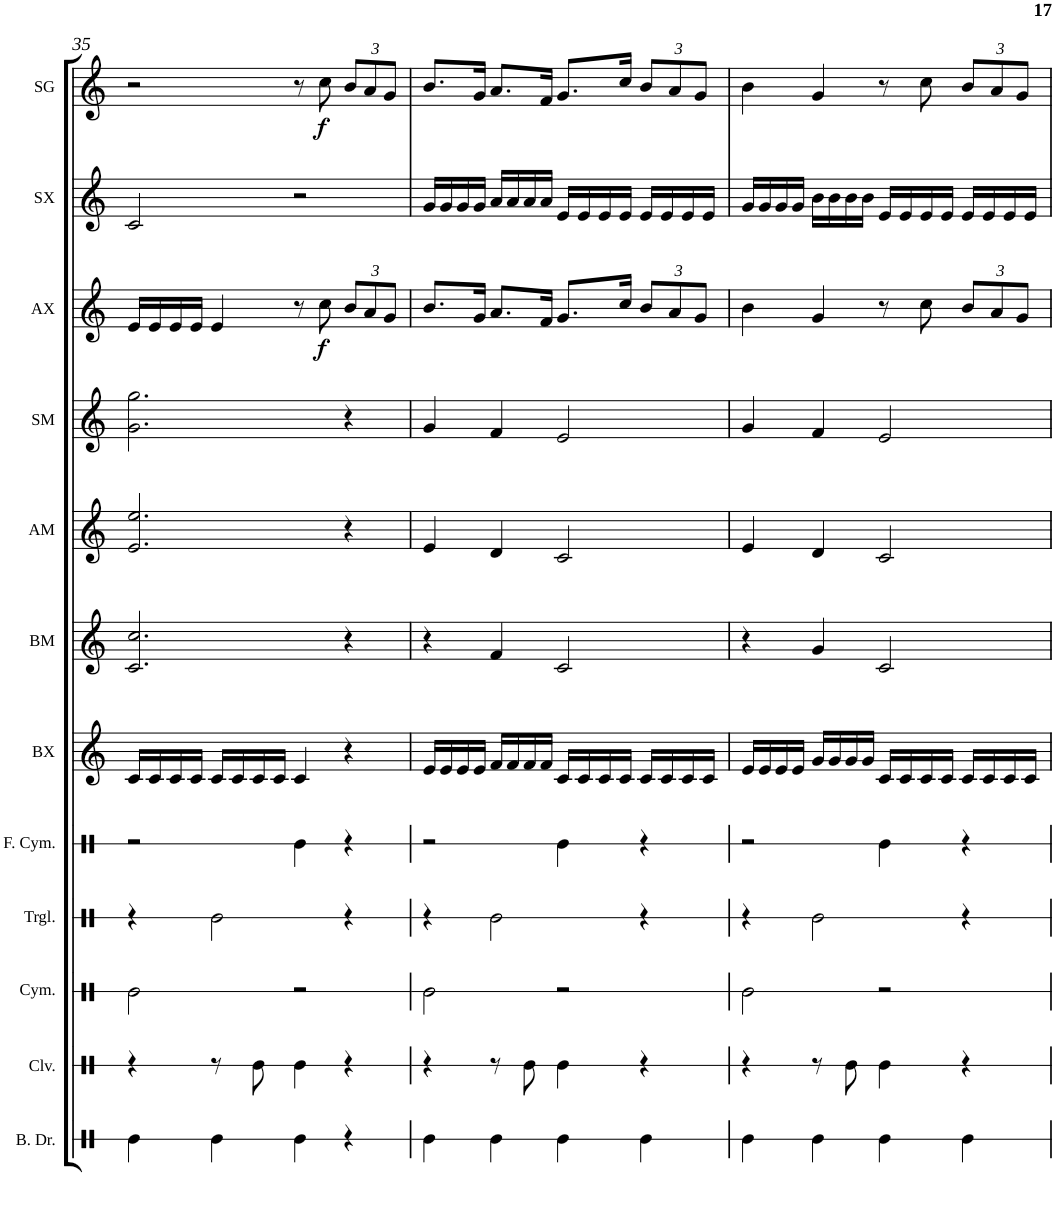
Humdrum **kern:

**kern	**kern	**kern	**kern	**kern	**kern	**kern	**kern	**kern	**kern	**dynam	**kern	**kern	**dynam
*part12	*part11	*part10	*part9	*part8	*part7	*part6	*part5	*part4	*part3	*part3	*part2	*part1	*part1
*staff12	*staff11	*staff10	*staff9	*staff8	*staff7	*staff6	*staff5	*staff4	*staff3	*staff3	*staff2	*staff1	*staff1
*I"Bass Drum	*I"Claves	*I"Cymbals	*I"Triangle	*I"Finger Cymbals	*I"Bass Xylophone	*I"Bass Metallophone	*I"Alto Metallophone	*I"Soprano Metallophone	*I"Alto Xylophone	*	*I"Soprano Xylophone	*I"Soprano Glockenspiel	*
*I'B. Dr.	*I'Clv.	*I'Cym.	*I'Trgl.	*I'F. Cym.	*I'BX	*I'BM	*I'AM	*I'SM	*I'AX	*	*I'SX	*I'SG	*
!!LO:PB:g=z
*clefX	*clefX	*clefX	*clefX	*clefX	*clefG2	*clefG2	*clefG2	*clefG2	*clefG2	*	*clefG2	*clefG2	*
*	*	*	*	*	*Trd7c12	*Trd7c12	*	*Trd-7c-12	*	*	*Trd-7c-12	*Trd-14c-24	*
*k[]	*k[]	*k[]	*k[]	*k[]	*k[]	*k[]	*k[]	*k[]	*k[]	*	*k[]	*k[]	*
*M4/4	*M4/4	*M4/4	*M4/4	*M4/4	*M4/4	*M4/4	*M4/4	*M4/4	*M4/4	*	*M4/4	*M4/4	*
=35	=35	=35	=35	=35	=35	=35	=35	=35	=35	=35	=35	=35	=35
4Re\	4r	2Re\	4r	2r	16c/LL	2.c/ 2.cc/	2.e/ 2.ee/	2.g\ 2.gg\	16e/LL	.	2c/	2r	.
.	.	.	.	.	16c/	.	.	.	16e/	.	.	.	.
.	.	.	.	.	16c/	.	.	.	16e/	.	.	.	.
.	.	.	.	.	16c/JJ	.	.	.	16e/JJ	.	.	.	.
4Re\	8r	.	2Re\	.	16c/LL	.	.	.	4e/	.	.	.	.
.	.	.	.	.	16c/	.	.	.	.	.	.	.	.
.	8Re\	.	.	.	16c/	.	.	.	.	.	.	.	.
.	.	.	.	.	16c/JJ	.	.	.	.	.	.	.	.
4Re\	4Re\	2r	.	4Re\	4c/	.	.	.	8r	.	2r	8r	.
!	!	!	!	!	!	!	!	!	!	!LO:DY:b	!	!	!LO:DY:b
.	.	.	.	.	.	.	.	.	8cc\	f	.	8cc\	f
*	*	*	*	*	*	*	*	*	*Xbrackettup	*	*	*Xbrackettup	*
4r	4r	.	4r	4r	4r	4r	4r	4r	12b/L	.	.	12b/L	.
.	.	.	.	.	.	.	.	.	12a/	.	.	12a/	.
.	.	.	.	.	.	.	.	.	12g/J	.	.	12g/J	.
=36	=36	=36	=36	=36	=36	=36	=36	=36	=36	=36	=36	=36	=36
4Re\	4r	2Re\	4r	2r	16e/LL	4r	4e/	4g/	8.b/L	.	16g/LL	8.b/L	.
.	.	.	.	.	16e/	.	.	.	.	.	16g/	.	.
.	.	.	.	.	16e/	.	.	.	.	.	16g/	.	.
.	.	.	.	.	16e/JJ	.	.	.	16g/Jk	.	16g/JJ	16g/Jk	.
4Re\	8r	.	2Re\	.	16f/LL	4f/	4d/	4f/	8.a/L	.	16a/LL	8.a/L	.
.	.	.	.	.	16f/	.	.	.	.	.	16a/	.	.
.	8Re\	.	.	.	16f/	.	.	.	.	.	16a/	.	.
.	.	.	.	.	16f/JJ	.	.	.	16f/Jk	.	16a/JJ	16f/Jk	.
4Re\	4Re\	2r	.	4Re\	16c/LL	2c/	2c/	2e/	8.g/L	.	16e/LL	8.g/L	.
.	.	.	.	.	16c/	.	.	.	.	.	16e/	.	.
.	.	.	.	.	16c/	.	.	.	.	.	16e/	.	.
.	.	.	.	.	16c/JJ	.	.	.	16cc/Jk	.	16e/JJ	16cc/Jk	.
4Re\	4r	.	4r	4r	16c/LL	.	.	.	12b/L	.	16e/LL	12b/L	.
.	.	.	.	.	16c/	.	.	.	.	.	16e/	.	.
.	.	.	.	.	.	.	.	.	12a/	.	.	12a/	.
.	.	.	.	.	16c/	.	.	.	.	.	16e/	.	.
.	.	.	.	.	.	.	.	.	12g/J	.	.	12g/J	.
.	.	.	.	.	16c/JJ	.	.	.	.	.	16e/JJ	.	.
=37	=37	=37	=37	=37	=37	=37	=37	=37	=37	=37	=37	=37	=37
4Re\	4r	2Re\	4r	2r	16e/LL	4r	4e/	4g/	4b\	.	16g/LL	4b\	.
.	.	.	.	.	16e/	.	.	.	.	.	16g/	.	.
.	.	.	.	.	16e/	.	.	.	.	.	16g/	.	.
.	.	.	.	.	16e/JJ	.	.	.	.	.	16g/JJ	.	.
4Re\	8r	.	2Re\	.	16g/LL	4g/	4d/	4f/	4g/	.	16b\LL	4g/	.
.	.	.	.	.	16g/	.	.	.	.	.	16b\	.	.
.	8Re\	.	.	.	16g/	.	.	.	.	.	16b\	.	.
.	.	.	.	.	16g/JJ	.	.	.	.	.	16b\JJ	.	.
4Re\	4Re\	2r	.	4Re\	16c/LL	2c/	2c/	2e/	8r	.	16e/LL	8r	.
.	.	.	.	.	16c/	.	.	.	.	.	16e/	.	.
.	.	.	.	.	16c/	.	.	.	8cc\	.	16e/	8cc\	.
.	.	.	.	.	16c/JJ	.	.	.	.	.	16e/JJ	.	.
4Re\	4r	.	4r	4r	16c/LL	.	.	.	12b/L	.	16e/LL	12b/L	.
.	.	.	.	.	16c/	.	.	.	.	.	16e/	.	.
.	.	.	.	.	.	.	.	.	12a/	.	.	12a/	.
.	.	.	.	.	16c/	.	.	.	.	.	16e/	.	.
.	.	.	.	.	.	.	.	.	12g/J	.	.	12g/J	.
.	.	.	.	.	16c/JJ	.	.	.	.	.	16e/JJ	.	.
=	=	=	=	=	=	=	=	=	=	=	=	=	=
*-	*-	*-	*-	*-	*-	*-	*-	*-	*-	*-	*-	*-	*-
